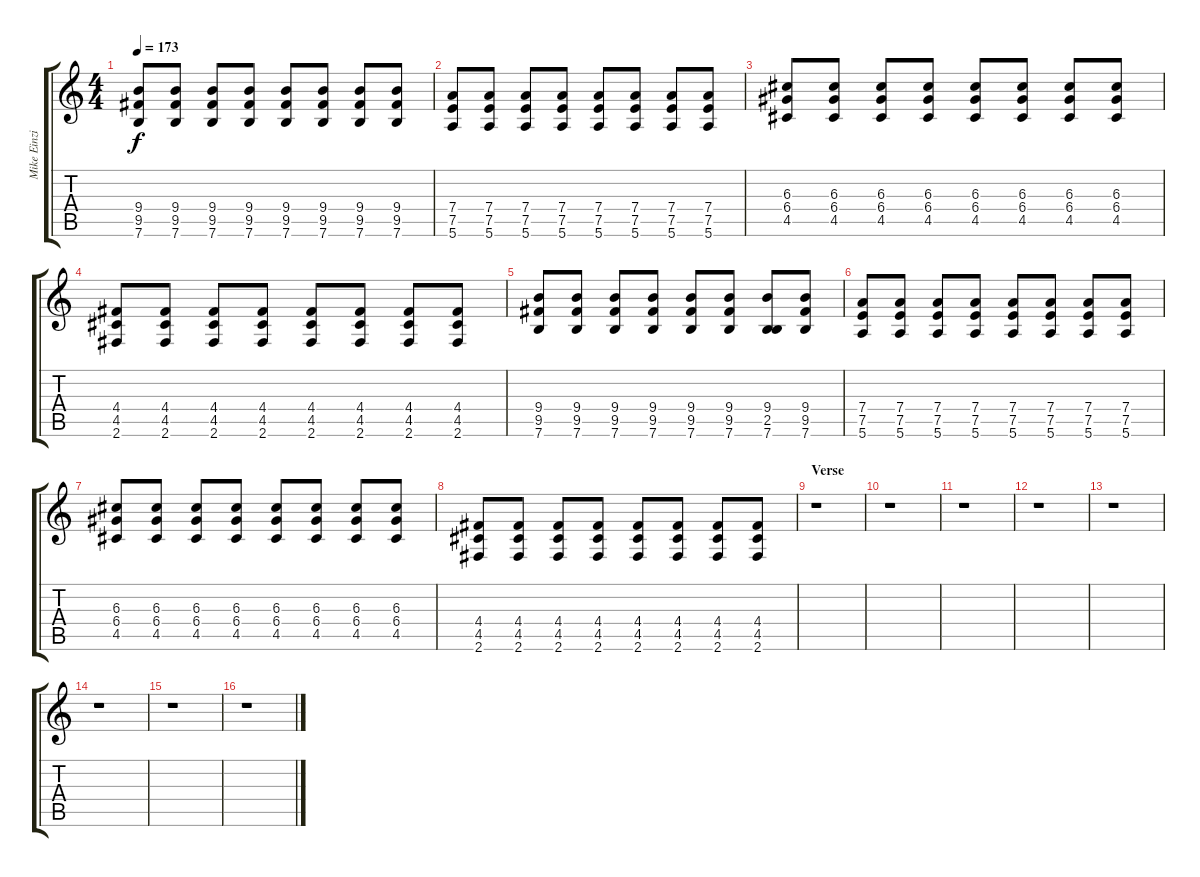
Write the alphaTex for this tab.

\track ("Mike Einziger-Guitar" "Mike Einzi") {instrument overdrivenguitar}
\staff {score tabs}
\tuning (E4 B3 G3 D3 A2 E2) {hide}
\ts (4 4)
\tempo 173
\clef g2
\ks c
(9.4 9.5 7.6).8{dy f} (9.4 9.5 7.6).8 (9.4 9.5 7.6).8 (9.4 9.5 7.6).8 (9.4 9.5 7.6).8 (9.4 9.5 7.6).8 (9.4 9.5 7.6).8 (9.4 9.5 7.6).8 |
(7.4 7.5 5.6).8 (7.4 7.5 5.6).8 (7.4 7.5 5.6).8 (7.4 7.5 5.6).8 (7.4 7.5 5.6).8 (7.4 7.5 5.6).8 (7.4 7.5 5.6).8 (7.4 7.5 5.6).8 |
(6.3 6.4 4.5).8 (6.3 6.4 4.5).8 (6.3 6.4 4.5).8 (6.3 6.4 4.5).8 (6.3 6.4 4.5).8 (6.3 6.4 4.5).8 (6.3 6.4 4.5).8 (6.3 6.4 4.5).8 |
(4.4 4.5 2.6).8 (4.4 4.5 2.6).8 (4.4 4.5 2.6).8 (4.4 4.5 2.6).8 (4.4 4.5 2.6).8 (4.4 4.5 2.6).8 (4.4 4.5 2.6).8 (4.4 4.5 2.6).8 |
(9.4 9.5 7.6).8 (9.4 9.5 7.6).8 (9.4 9.5 7.6).8 (9.4 9.5 7.6).8 (9.4 9.5 7.6).8 (9.4 9.5 7.6).8 (9.4 2.5 7.6).8 (9.4 9.5 7.6).8 |
(7.4 7.5 5.6).8 (7.4 7.5 5.6).8 (7.4 7.5 5.6).8 (7.4 7.5 5.6).8 (7.4 7.5 5.6).8 (7.4 7.5 5.6).8 (7.4 7.5 5.6).8 (7.4 7.5 5.6).8 |
(6.3 6.4 4.5).8 (6.3 6.4 4.5).8 (6.3 6.4 4.5).8 (6.3 6.4 4.5).8 (6.3 6.4 4.5).8 (6.3 6.4 4.5).8 (6.3 6.4 4.5).8 (6.3 6.4 4.5).8 |
(4.4 4.5 2.6).8 (4.4 4.5 2.6).8 (4.4 4.5 2.6).8 (4.4 4.5 2.6).8 (4.4 4.5 2.6).8 (4.4 4.5 2.6).8 (4.4 4.5 2.6).8 (4.4 4.5 2.6).8 |
\section ("" "Verse")
r.1 |
r.1 |
r.1 |
r.1 |
r.1 |
r.1 |
r.1 |
r.1
